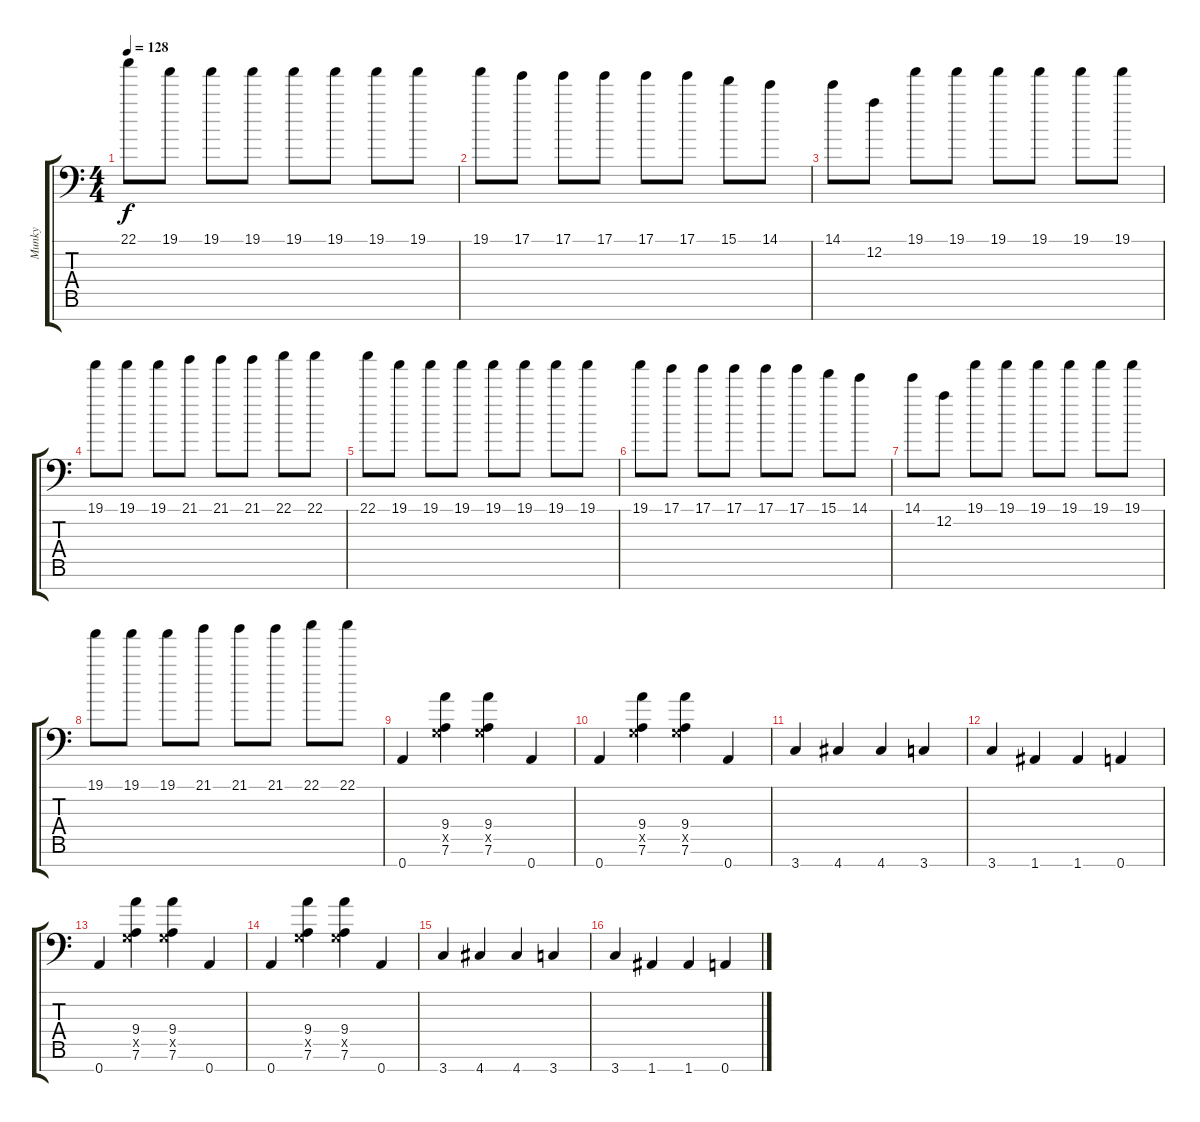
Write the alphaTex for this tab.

\track ("Munky" "Munky") {instrument distortionguitar}
\staff {score tabs}
\tuning (D4 A3 F3 C3 G2 D2 A1) {hide}
\ts (4 4)
\tempo 128
\clef f4
\ks c
22.1.8{dy f} 19.1.8 19.1.8 19.1.8 19.1.8 19.1.8 19.1.8 19.1.8 |
19.1.8 17.1.8 17.1.8 17.1.8 17.1.8 17.1.8 15.1.8 14.1.8 |
14.1.8 12.2.8 19.1.8 19.1.8 19.1.8 19.1.8 19.1.8 19.1.8 |
19.1.8 19.1.8 19.1.8 21.1.8 21.1.8 21.1.8 22.1.8 22.1.8 |
22.1.8 19.1.8 19.1.8 19.1.8 19.1.8 19.1.8 19.1.8 19.1.8 |
19.1.8 17.1.8 17.1.8 17.1.8 17.1.8 17.1.8 15.1.8 14.1.8 |
14.1.8 12.2.8 19.1.8 19.1.8 19.1.8 19.1.8 19.1.8 19.1.8 |
19.1.8 19.1.8 19.1.8 21.1.8 21.1.8 21.1.8 22.1.8 22.1.8 |
0.7.4{volume 14 balance 10} (9.4 0.5{x} 7.6).4 (9.4 0.5{x} 7.6).4 0.7.4 |
0.7.4 (9.4 0.5{x} 7.6).4 (9.4 0.5{x} 7.6).4 0.7.4 |
3.7.4 4.7.4 4.7.4 3.7.4 |
3.7.4 1.7.4 1.7.4 0.7.4 |
0.7.4 (9.4 0.5{x} 7.6).4 (9.4 0.5{x} 7.6).4 0.7.4 |
0.7.4 (9.4 0.5{x} 7.6).4 (9.4 0.5{x} 7.6).4 0.7.4 |
3.7.4 4.7.4 4.7.4 3.7.4 |
3.7.4 1.7.4 1.7.4 0.7.4
